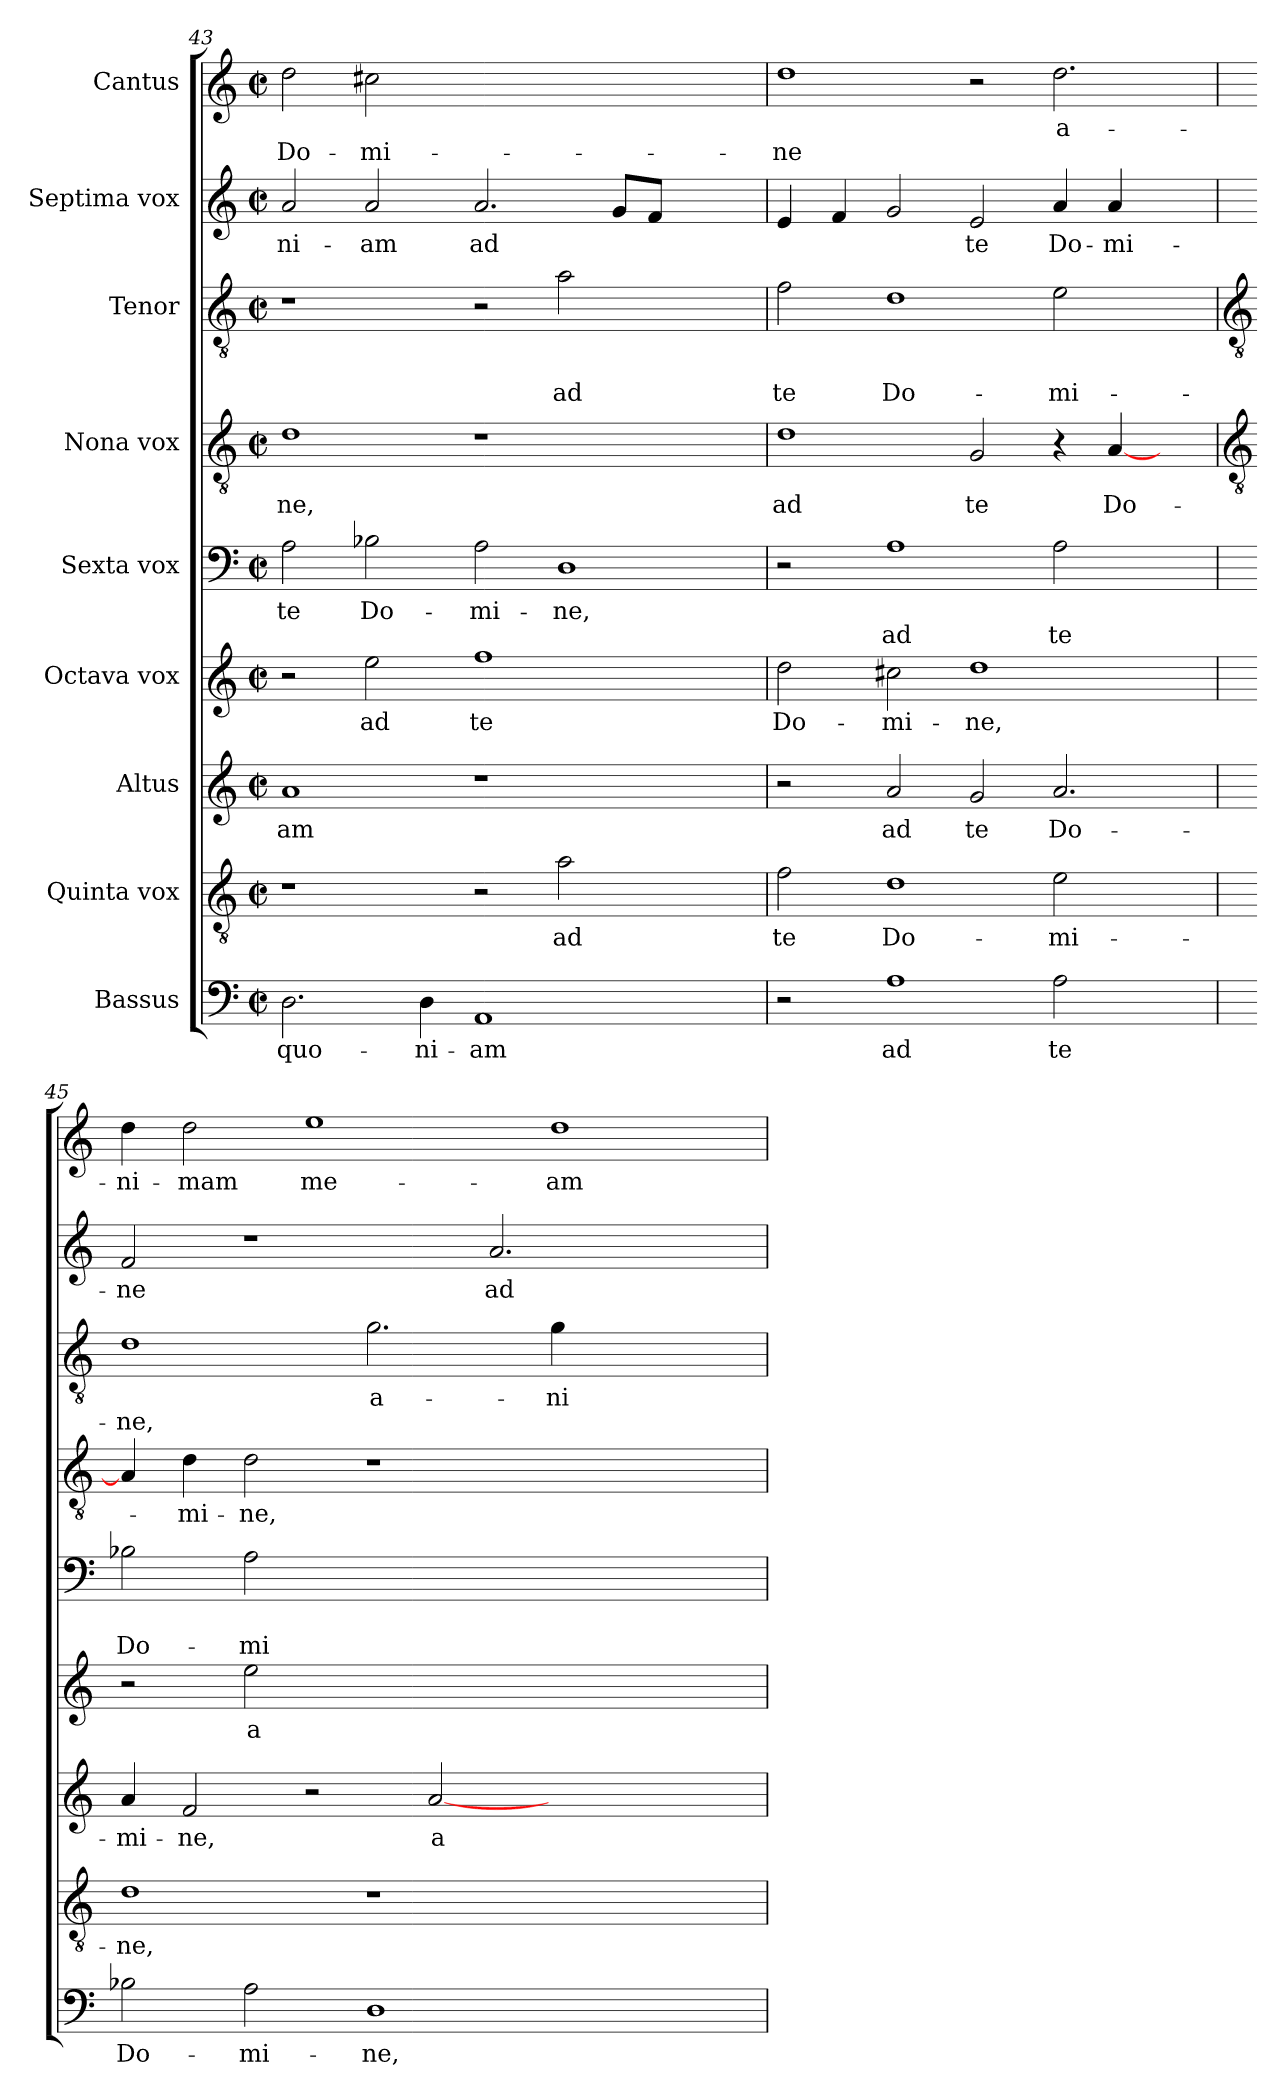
**kern	**text	**kern	**text	**kern	**text	**kern	**text	**kern	**text	**text	**kern	**text	**kern	**text	**text	**kern	**text	**kern	**text	**text
*part9	*part9	*part8	*part8	*part7	*part7	*part6	*part6	*part5	*part5	*part5	*part4	*part4	*part3	*part3	*part3	*part2	*part2	*part1	*part1	*part1
*staff9	*staff9	*staff8	*staff8	*staff7	*staff7	*staff6	*staff6	*staff5	*staff5	*staff5	*staff4	*staff4	*staff3	*staff3	*staff3	*staff2	*staff2	*staff1	*staff1	*staff1
*I"Bassus	*	*I"Quinta vox	*	*I"Altus	*	*I"Octava vox	*	*I"Sexta vox	*	*	*I"Nona vox	*	*I"Tenor	*	*	*I"Septima vox	*	*I"Cantus	*	*
*clefF4	*	*clefGv2	*	*clefG2	*	*clefG2	*	*clefF4	*	*	*clefGv2	*	*clefGv2	*	*	*clefG2	*	*clefG2	*	*
*k[]	*	*k[]	*	*k[]	*	*k[]	*	*k[]	*	*	*k[]	*	*k[]	*	*	*k[]	*	*k[]	*	*
*C:	*	*C:	*	*C:	*	*C:	*	*C:	*	*	*C:	*	*C:	*	*	*C:	*	*C:	*	*
*M4/2	*	*M4/2	*	*M4/2	*	*M4/2	*	*M4/2	*	*	*M4/2	*	*M4/2	*	*	*M4/2	*	*M4/2	*	*
*met(c|)	*	*met(c|)	*	*met(c|)	*	*met(c|)	*	*met(c|)	*	*	*met(c|)	*	*met(c|)	*	*	*met(c|)	*	*met(c|)	*	*
=43	=43	=43	=43	=43	=43	=43	=43	=43	=43	=43	=43	=43	=43	=43	=43	=43	=43	=43	=43	=43
!	!LO:LY:b	!	!	!	!LO:LY:b	!	!	!	!LO:LY:b	!	!	!LO:LY:b	!	!	!	!	!LO:LY:b	!	!	!LO:LY:b
2.D	quo-	1r	.	1a	-am	2r	.	2A	te	.	1d	-ne,	1r	.	.	2a	-ni-	2dd	.	Do-
!	!	!	!	!	!	!	!LO:LY:b	!	!LO:LY:b	!	!	!	!	!	!	!	!LO:LY:b	!	!	!LO:LY:b
.	.	.	.	.	.	2ee	ad	2B-X	Do-	.	.	.	.	.	.	2a	-am	2cc#X	.	-mi-
!	!LO:LY:b	!	!	!	!	!	!	!	!	!	!	!	!	!	!	!	!	!	!	!
4D	-ni-	.	.	.	.	.	.	.	.	.	.	.	.	.	.	.	.	.	.	.
!	!LO:LY:b	!	!	!	!	!	!LO:LY:b	!	!LO:LY:b	!	!	!	!	!	!	!	!LO:LY:b	!	!	!
1AA	-am	2r	.	1r	.	1ff	te	2A	-mi-	.	1r	.	2r	.	.	2.a	ad	1.ryy	.	.
!	!	!	!LO:LY:b	!	!	!	!	!	!LO:LY:b	!	!	!	!	!	!LO:LY:b	!	!	!	!	!
.	.	2a	ad	.	.	.	.	1D	-ne,	.	.	.	2a	.	ad	.	.	.	.	.
.	.	.	.	.	.	.	.	.	.	.	.	.	.	.	.	8gL	.	.	.	.
.	.	.	.	.	.	.	.	.	.	.	.	.	.	.	.	8fJ	.	.	.	.
2ryy	.	2ryy	.	2ryy	.	2ryy	.	.	.	.	2ryy	.	2ryy	.	.	2ryy	.	.	.	.
!!LO:LB:g=z
=44	=44	=44	=44	=44	=44	=44	=44	=44	=44	=44	=44	=44	=44	=44	=44	=44	=44	=44	=44	=44
!	!	!	!LO:LY:b	!	!	!	!LO:LY:b	!	!	!	!	!LO:LY:b	!	!	!LO:LY:b	!	!	!	!	!LO:LY:b
2r	.	2f	te	2r	.	2dd	Do-	2r	.	.	1d	ad	2f	.	te	4e	.	1dd	.	-ne
.	.	.	.	.	.	.	.	.	.	.	.	.	.	.	.	4f	.	.	.	.
!	!LO:LY:b	!	!LO:LY:b	!	!LO:LY:b	!	!LO:LY:b	!	!	!LO:LY:b	!	!	!	!	!LO:LY:b	!	!	!	!	!
1A	ad	1d	Do-	2a	ad	2cc#X	-mi-	1A	.	ad	.	.	1d	.	Do-	2g	.	.	.	.
!	!	!	!	!	!LO:LY:b	!	!LO:LY:b	!	!	!	!	!LO:LY:b	!	!	!	!	!LO:LY:b	!	!	!
.	.	.	.	2g	te	1dd	-ne,	.	.	.	2G	te	.	.	.	2e	te	2r	.	.
!	!LO:LY:b	!	!LO:LY:b	!	!LO:LY:b	!	!	!	!	!LO:LY:b	!	!	!	!	!LO:LY:b	!	!LO:LY:b	!	!LO:LY:b	!
2A	te	2e	-mi-	2.a	Do-	.	.	2A	.	te	4r	.	2e	.	-mi-	4a	Do-	2.dd	a-	.
!	!	!	!	!	!	!	!	!	!	!	!	!LO:LY:b	!	!	!	!	!LO:LY:b	!	!	!
.	.	.	.	.	.	.	.	.	.	.	[4A	Do-	.	.	.	4a	-mi-	.	.	.
4ryy	.	4ryy	.	.	.	4ryy	.	4ryy	.	.	4ryy	.	4ryy	.	.	4ryy	.	.	.	.
!!LO:LB:g=z
=45	=45	=45	=45	=45	=45	=45	=45	=45	=45	=45	=45	=45	=45	=45	=45	=45	=45	=45	=45	=45
*	*	*	*	*	*	*	*	*	*	*	*clefGv2	*	*clefGv2	*	*	*	*	*	*	*
!	!LO:LY:b	!	!LO:LY:b	!	!LO:LY:b	!	!	!	!	!LO:LY:b	!	!	!	!	!LO:LY:b	!	!LO:LY:b	!	!LO:LY:b	!
2B-X	Do-	1d	-ne,	4a	-mi-	2r	.	2B-X	.	Do-	4A]	.	1d	.	-ne,	2f	-ne	4dd	-ni-	.
!	!	!	!	!	!LO:LY:b	!	!	!	!	!	!	!LO:LY:b	!	!	!	!	!	!	!LO:LY:b	!
.	.	.	.	2f	-ne,	.	.	.	.	.	4d	-mi-	.	.	.	.	.	2dd	-mam	.
!	!LO:LY:b	!	!	!	!	!	!LO:LY:b	!	!	!LO:LY:b	!	!LO:LY:b	!	!	!	!	!	!	!	!
2A	-mi-	.	.	.	.	2ee	a-	2A	.	-mi-	2d	-ne,	.	.	.	1r	.	.	.	.
!	!	!	!	!	!	!	!	!	!	!	!	!	!	!	!	!	!	!	!LO:LY:b	!
.	.	.	.	2r	.	.	.	.	.	.	.	.	.	.	.	.	.	1ee	me-	.
!	!LO:LY:b	!	!	!	!	!	!	!	!	!	!	!	!	!LO:LY:b	!	!	!	!	!	!
1D	-ne,	1r	.	.	.	1..ryy	.	1..ryy	.	.	1r	.	2.g	a-	.	.	.	.	.	.
!	!	!	!	!	!LO:LY:b	!	!	!	!	!	!	!	!	!	!	!	!	!	!	!
.	.	.	.	[2a	a-	.	.	.	.	.	.	.	.	.	.	.	.	.	.	.
!	!	!	!	!	!	!	!	!	!	!	!	!	!	!	!	!	!LO:LY:b	!	!	!
.	.	.	.	.	.	.	.	.	.	.	.	.	.	.	.	2.a	ad	.	.	.
!	!	!	!	!	!	!	!	!	!	!	!	!	!	!LO:LY:b	!	!	!	!	!LO:LY:b	!
.	.	.	.	1ryy	.	.	.	.	.	.	.	.	4g	-ni-	.	.	.	1dd	-am	.
2.ryy	.	2.ryy	.	.	.	.	.	.	.	.	2.ryy	.	2.ryy	.	.	.	.	.	.	.
.	.	.	.	.	.	.	.	.	.	.	.	.	.	.	.	2ryy	.	.	.	.
=	=	=	=	=	=	=	=	=	=	=	=	=	=	=	=	=	=	=	=	=
*-	*-	*-	*-	*-	*-	*-	*-	*-	*-	*-	*-	*-	*-	*-	*-	*-	*-	*-	*-	*-
